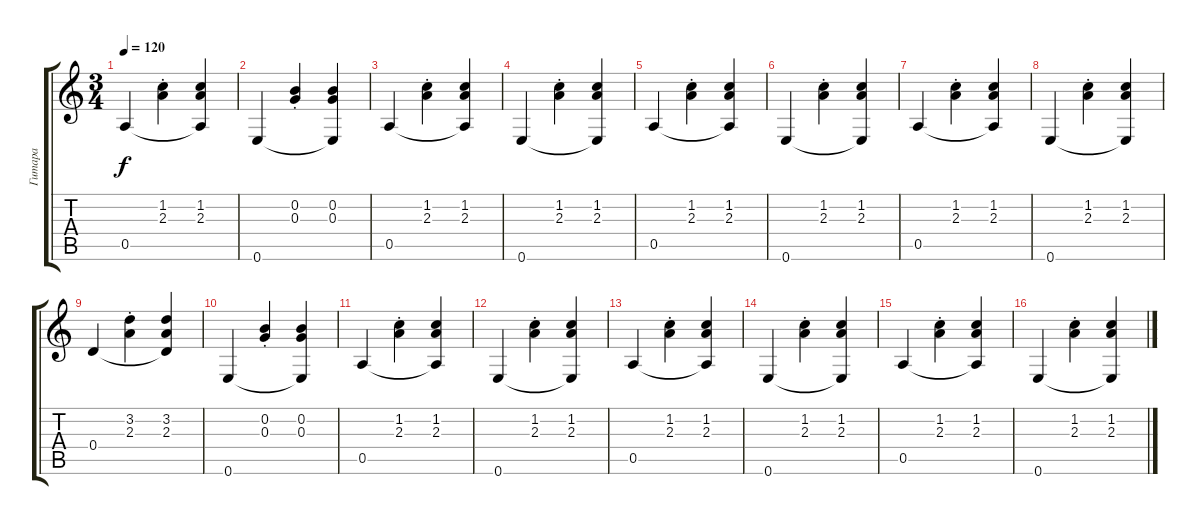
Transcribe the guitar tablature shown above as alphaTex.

\track ("Гитара" "Гитара") {instrument acousticguitarnylon}
\staff {score tabs}
\tuning (E4 B3 G3 D3 A2 E2) {hide}
\ts (3 4)
\tempo 120
\clef g2
\ks c
0.5.4{dy f} (1.2{st} 2.3{st}).4 (1.2 2.3 0.5{t}).4 |
0.6.4 (0.2{st} 0.3{st}).4 (0.2 0.3 0.6{t}).4 |
0.5.4 (1.2{st} 2.3{st}).4 (1.2 2.3 0.5{t}).4 |
0.6.4 (1.2{st} 2.3{st}).4 (1.2 2.3 0.6{t}).4 |
0.5.4 (1.2{st} 2.3{st}).4 (1.2 2.3 0.5{t}).4 |
0.6.4 (1.2{st} 2.3{st}).4 (1.2 2.3 0.6{t}).4 |
0.5.4 (1.2{st} 2.3{st}).4 (1.2 2.3 0.5{t}).4 |
0.6.4 (1.2{st} 2.3{st}).4 (1.2 2.3 0.6{t}).4 |
0.4.4 (3.2{st} 2.3{st}).4 (3.2 2.3 0.4{t}).4 |
0.6.4 (0.2{st} 0.3{st}).4 (0.2 0.3 0.6{t}).4 |
0.5.4 (1.2{st} 2.3{st}).4 (1.2 2.3 0.5{t}).4 |
0.6.4 (1.2{st} 2.3{st}).4 (1.2 2.3 0.6{t}).4 |
0.5.4 (1.2{st} 2.3{st}).4 (1.2 2.3 0.5{t}).4 |
0.6.4 (1.2{st} 2.3{st}).4 (1.2 2.3 0.6{t}).4 |
0.5.4 (1.2{st} 2.3{st}).4 (1.2 2.3 0.5{t}).4 |
0.6.4 (1.2{st} 2.3{st}).4 (1.2 2.3 0.6{t}).4
